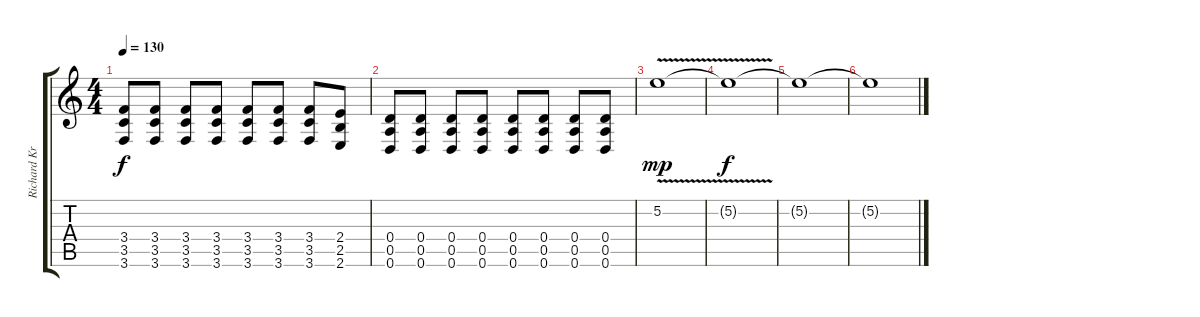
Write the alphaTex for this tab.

\track ("Richard Kruspe" "Richard Kr") {instrument distortionguitar}
\staff {score tabs}
\tuning (E4 B3 G3 D3 A2 D2) {hide}
\ts (4 4)
\tempo 130
\clef g2
\ks c
(3.4 3.5 3.6).8{dy f} (3.4 3.5 3.6).8 (3.4 3.5 3.6).8 (3.4 3.5 3.6).8 (3.4 3.5 3.6).8 (3.4 3.5 3.6).8 (3.4 3.5 3.6).8 (2.4 2.5 2.6).8 |
(0.4 0.5 0.6).8 (0.4 0.5 0.6).8 (0.4 0.5 0.6).8 (0.4 0.5 0.6).8 (0.4 0.5 0.6).8 (0.4 0.5 0.6).8 (0.4 0.5 0.6).8 (0.4 0.5 0.6).8 |
5.2{v}.1{dy mp} |
5.2{t}.1{dy f} |
5.2{t}.1 |
5.2{t}.1
